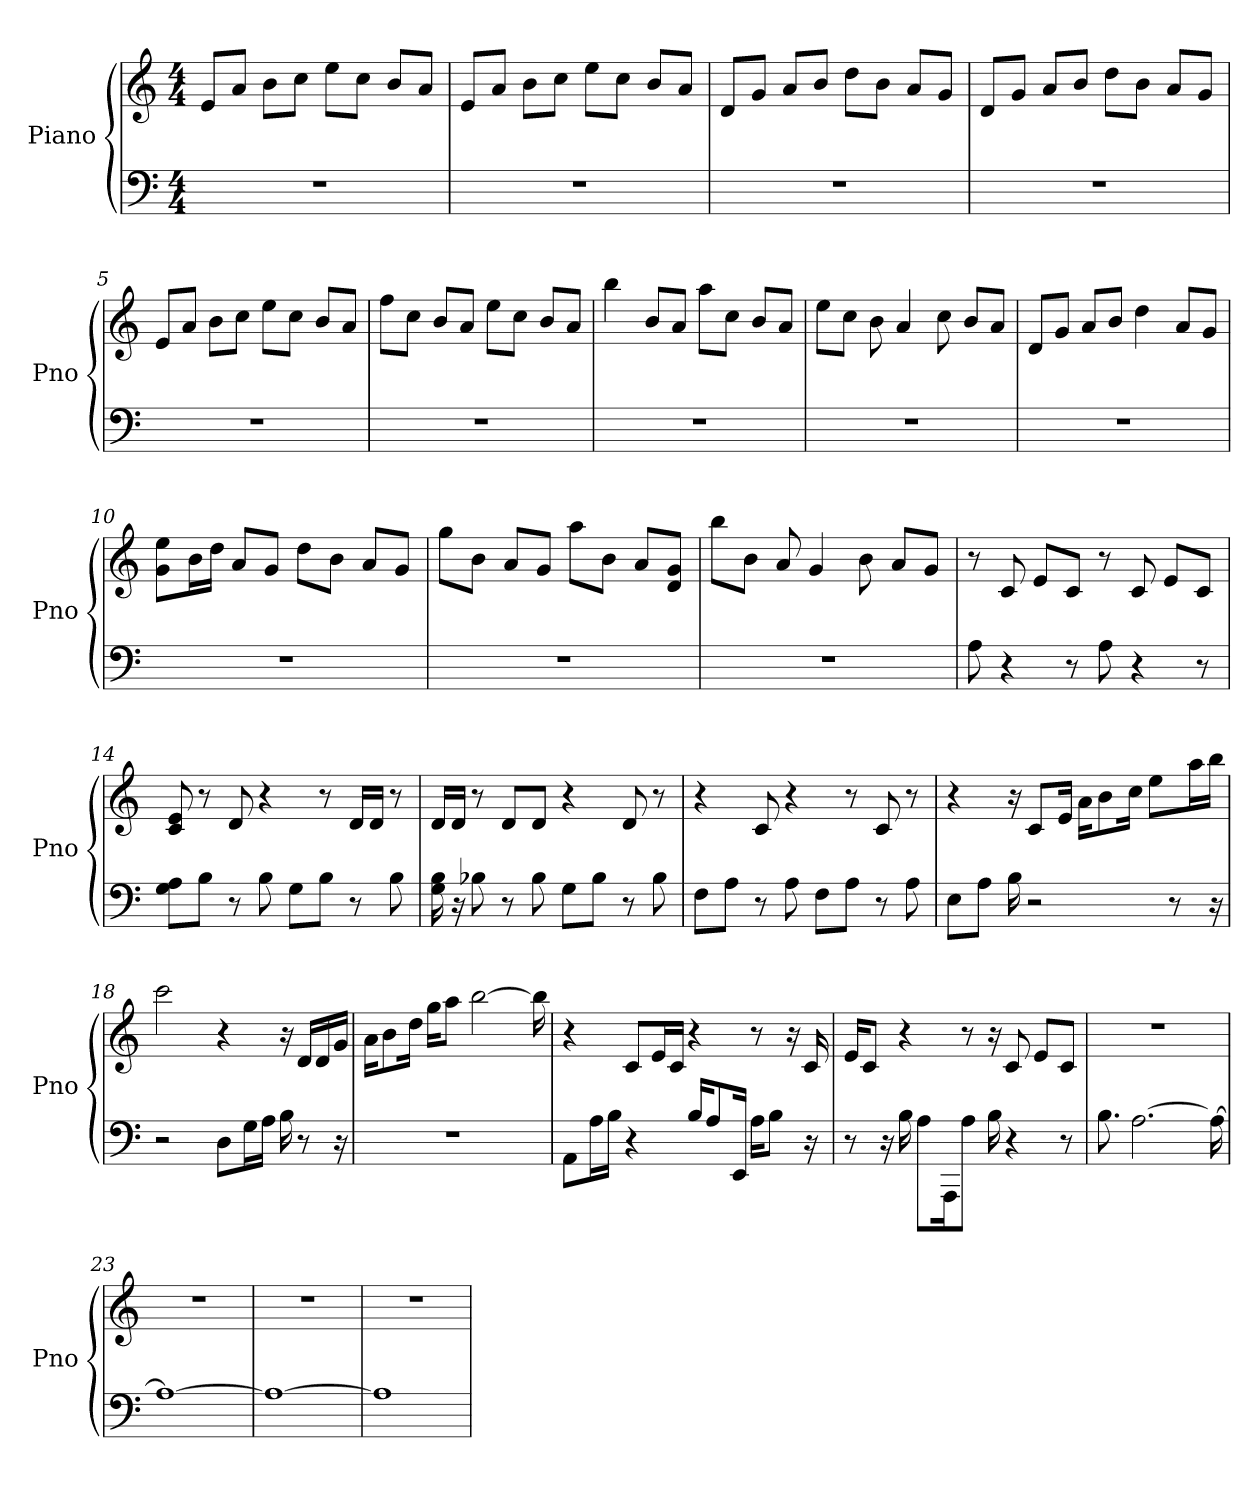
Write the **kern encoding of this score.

**kern	**kern
*part1	*part1
*staff2	*staff1
*I"Piano	*
*I'Pno	*
*clefF4	*clefG2
*k[]	*k[]
*C:	*C:
*M4/4	*M4/4
*MM107	*MM107
=1	=1
1r	8e/L
.	8a/J
.	8b\L
.	8cc\J
.	8ee\L
.	8cc\J
.	8b/L
.	8a/J
=2	=2
1r	8e/L
.	8a/J
.	8b\L
.	8cc\J
.	8ee\L
.	8cc\J
.	8b/L
.	8a/J
=3	=3
1r	8d/L
.	8g/J
.	8a/L
.	8b/J
.	8dd\L
.	8b\J
.	8a/L
.	8g/J
=4	=4
1r	8d/L
.	8g/J
.	8a/L
.	8b/J
.	8dd\L
.	8b\J
.	8a/L
.	8g/J
=5	=5
1r	8e/L
.	8a/J
.	8b\L
.	8cc\J
.	8ee\L
.	8cc\J
.	8b/L
.	8a/J
=6	=6
1r	8ff\L
.	8cc\J
.	8b/L
.	8a/J
.	8ee\L
.	8cc\J
.	8b/L
.	8a/J
=7	=7
1r	4bb
.	8b/L
.	8a/J
.	8aa\L
.	8cc\J
.	8b/L
.	8a/J
=8	=8
1r	8ee\L
.	8cc\J
.	8b
.	4a
.	8cc
.	8b/L
.	8a/J
=9	=9
1r	8d/L
.	8g/J
.	8a/L
.	8b/J
.	4dd
.	8a/L
.	8g/J
=10	=10
1r	8ee\ 8g\L
.	16b\L
.	16dd\JJ
.	8a/L
.	8g/J
.	8dd\L
.	8b\J
.	8a/L
.	8g/J
=11	=11
1r	8gg\L
.	8b\J
.	8a/L
.	8g/J
.	8aa\L
.	8b\J
.	8a/L
.	8g/ 8d/J
=12	=12
1r	8bb\L
.	8b\J
.	8a
.	4g
.	8b
.	8a/L
.	8g/J
=13	=13
8A	8r
4r	8c
.	8e/L
8r	8c/J
8A	8r
4r	8c
.	8e/L
8r	8c/J
=14	=14
8G\ 8A\L	8c 8e
8B\J	8r
8r	8d
8B	4r
8G\L	.
8B\J	8r
8r	16d/LL
.	16d/JJ
8B	8r
=15	=15
16G 16B	16d/LL
16r	16d/JJ
8B-	8r
8r	8d/L
8B-	8d/J
8G\L	4r
8B-\J	.
8r	8d
8B-	8r
=16	=16
8F\L	4r
8A\J	.
8r	8c
8A	4r
8F\L	.
8A\J	8r
8r	8c
8A	8r
=17	=17
8E\L	4r
8A\J	.
16B	16r
2r	8c/L
.	16e/Jk
.	16a\KL
.	8b\
.	16cc\Jk
.	8ee\L
8r	.
.	16aa\L
16r	16bb\JJ
=18	=18
2r	2ccc
8D\L	4r
16G\L	.
16A\JJ	.
16B	16r
8r	16d/LL
.	16d/
16r	16g/JJ
=19	=19
1r	16a\KL
.	8b\
.	16dd\Jk
.	16gg\KL
.	8aa\J
.	[2bb
.	16bb]
=20	=20
8AA\L	4r
16A\L	.
16B\JJ	.
4r	8c/L
.	16e/L
.	16c/JJ
16B/KL	4r
8A/	.
16EE/Jk	.
16A\KL	8r
8B\J	.
.	16r
16r	16c
=21	=21
8r	16e/KL
.	8c/J
16r	.
16B	4r
8A\L	.
16AAA\K	.
8A\J	8r
16B	16r
4r	8c
.	8e/L
8r	8c/J
=22	=22
8.B	1r
[2.A	.
16A_	.
=23	=23
1A_	1r
=24	=24
1A_	1r
=25	=25
1A]	1r
=	=
*-	*-
